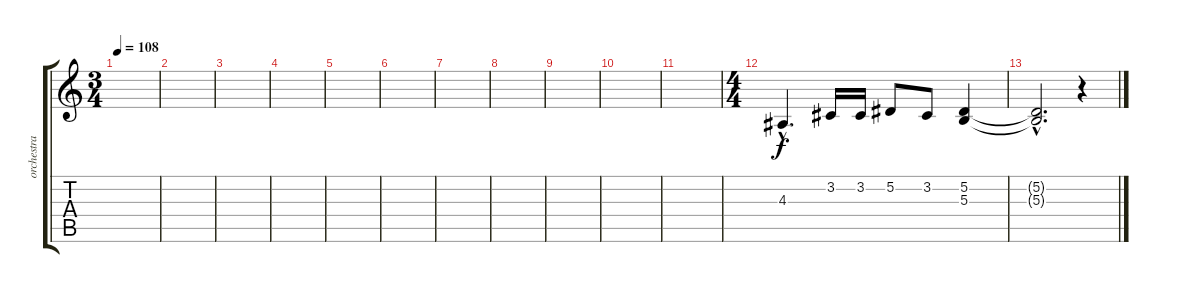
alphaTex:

\track ("orchestra" "orchestra") {instrument stringensemble1}
\staff {score tabs}
\tuning (Eb4 Bb3 Gb3 Db3 Ab2 Eb2) {hide}
\ts (3 4)
\tempo 108
\clef g2
\ks c
|
|
|
|
|
|
|
|
|
|
|
\ts (4 4)
4.3{hac}.4{d} 3.2.16 3.2.16 5.2.8 3.2.8 (5.2 5.3).4 |
(5.2{hac t} 5.3{hac t}).2{d} r.4
